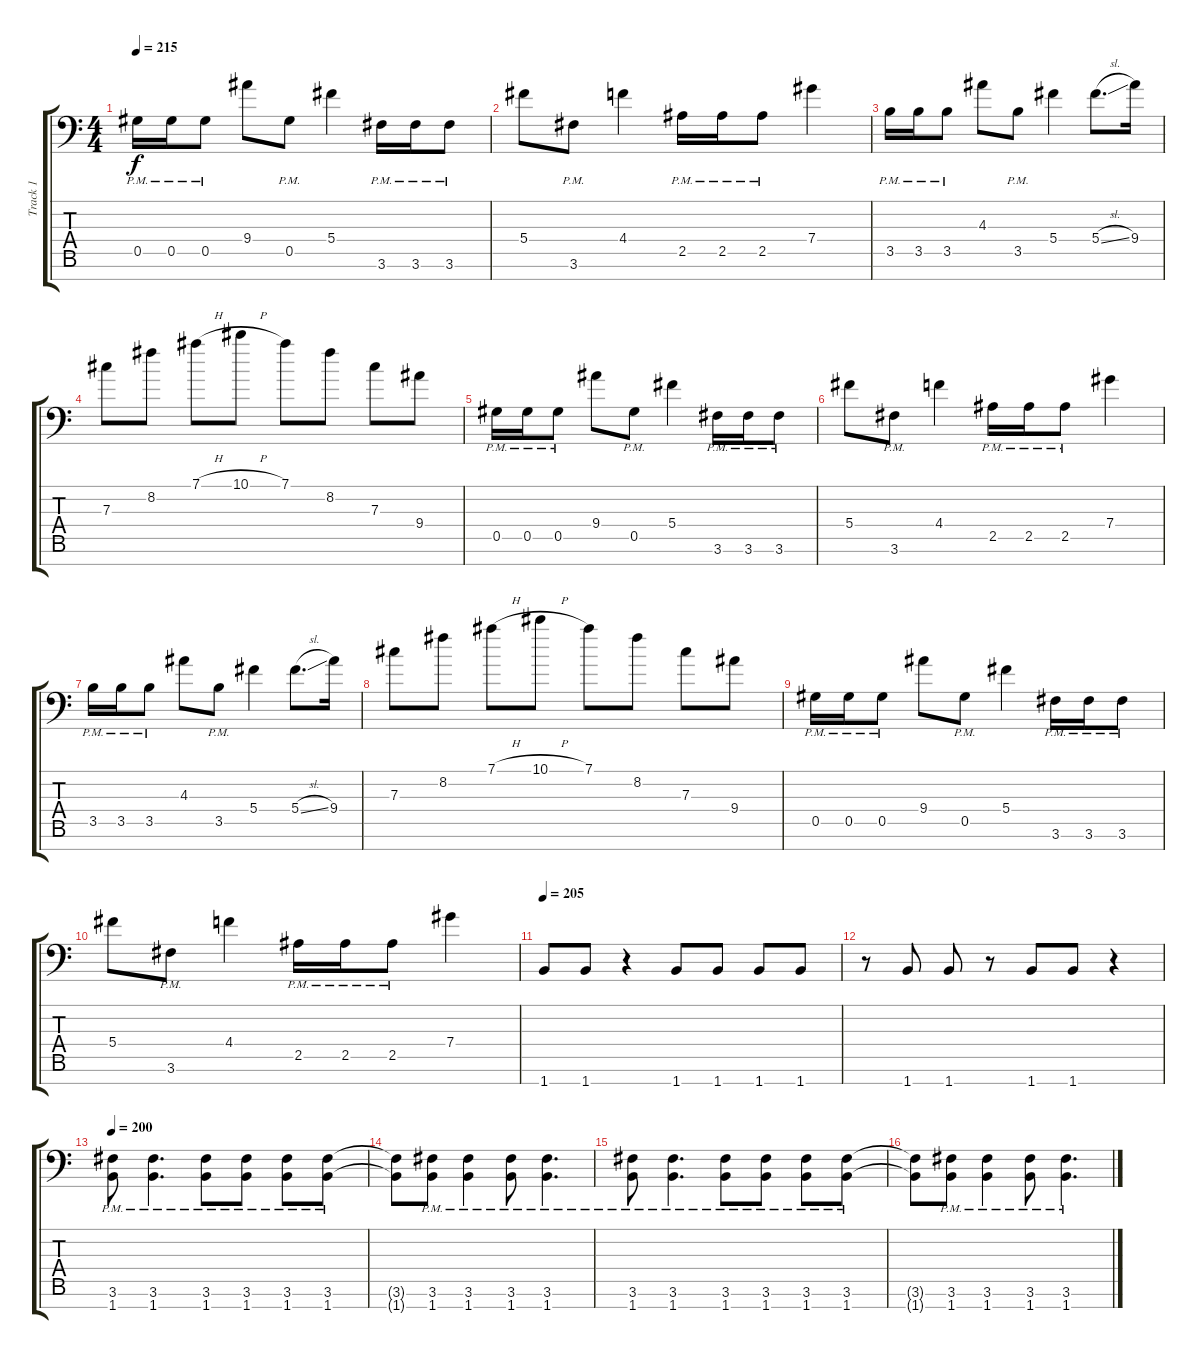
\track ("Track 1" "Track 1") {instrument overdrivenguitar}
\staff {score tabs}
\tuning (Eb4 Bb3 Gb3 Db3 Ab2 Eb2 Bb1) {hide}
\ts (4 4)
\tempo 215
\clef f4
\ks c
0.5{pm}.16{dy f} 0.5{pm}.16 0.5{pm}.8 9.4.8 0.5{pm}.8 5.4.4 3.6{pm}.16 3.6{pm}.16 3.6{pm}.8 |
5.4.8 3.6{pm}.8 4.4.4 2.5{pm}.16 2.5{pm}.16 2.5{pm}.8 7.4.4 |
3.5{pm}.16 3.5{pm}.16 3.5{pm}.8 4.3.8 3.5{pm}.8 5.4.4 5.4{sl}.8{d} 9.4.16 |
7.3.8 8.2.8 7.1{h}.8 10.1{h}.8 7.1.8 8.2.8 7.3.8 9.4.8 |
0.5{pm}.16 0.5{pm}.16 0.5{pm}.8 9.4.8 0.5{pm}.8 5.4.4 3.6{pm}.16 3.6{pm}.16 3.6{pm}.8 |
5.4.8 3.6{pm}.8 4.4.4 2.5{pm}.16 2.5{pm}.16 2.5{pm}.8 7.4.4 |
3.5{pm}.16 3.5{pm}.16 3.5{pm}.8 4.3.8 3.5{pm}.8 5.4.4 5.4{sl}.8{d} 9.4.16 |
7.3.8 8.2.8 7.1{h}.8 10.1{h}.8 7.1.8 8.2.8 7.3.8 9.4.8 |
0.5{pm}.16 0.5{pm}.16 0.5{pm}.8 9.4.8 0.5{pm}.8 5.4.4 3.6{pm}.16 3.6{pm}.16 3.6{pm}.8 |
5.4.8 3.6{pm}.8 4.4.4 2.5{pm}.16 2.5{pm}.16 2.5{pm}.8 7.4.4 |
\tempo 205
1.7.8 1.7.8 r.4 1.7.8 1.7.8 1.7.8 1.7.8 |
r.8 1.7.8 1.7.8 r.8 1.7.8 1.7.8 r.4 |
\tempo 200
(3.6{pm} 1.7{pm}).8 (3.6{pm} 1.7{pm}).4{d} (3.6{pm} 1.7{pm}).8 (3.6{pm} 1.7{pm}).8 (3.6{pm} 1.7{pm}).8 (3.6{pm} 1.7{pm}).8 |
(3.6{t} 1.7{t}).8 (3.6{pm} 1.7{pm}).8 (3.6{pm} 1.7{pm}).4 (3.6{pm} 1.7{pm}).8 (3.6{pm} 1.7{pm}).4{d} |
(3.6{pm} 1.7{pm}).8 (3.6{pm} 1.7{pm}).4{d} (3.6{pm} 1.7{pm}).8 (3.6{pm} 1.7{pm}).8 (3.6{pm} 1.7{pm}).8 (3.6{pm} 1.7{pm}).8 |
(3.6{t} 1.7{t}).8 (3.6{pm} 1.7{pm}).8 (3.6{pm} 1.7{pm}).4 (3.6{pm} 1.7{pm}).8 (3.6{pm} 1.7{pm}).4{d}
